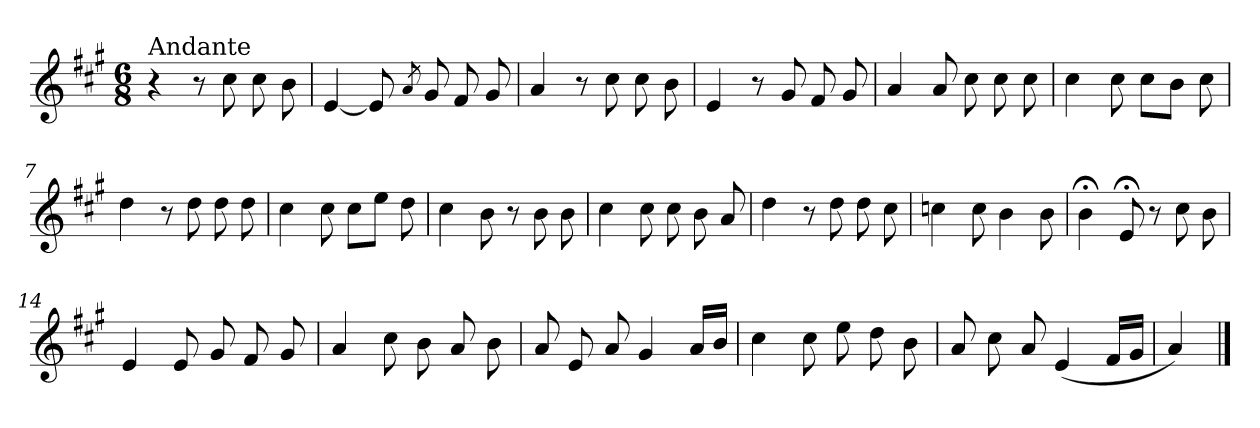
**kern
*part1
*staff1
*clefG2
*k[f#c#g#]
*A:
*M6/8
=1
!LO:TX:a:t=Andante
4r
8r
8cc#\
8cc#\
8b\
=2
[4e/
8e/]
8qa/
8g#/
8f#/
8g#/
=3
4a/
8r
8cc#\
8cc#\
8b\
=4
4e/
8r
8g#/
8f#/
8g#/
=5
4a/
8a/
8cc#\
8cc#\
8cc#\
!!LO:LB:g=z
=6
4cc#\
8cc#\
8cc#\L
8b\J
8cc#\
=7
4dd\
8r
8dd\
8dd\
8dd\
=8
4cc#\
8cc#\
8cc#\L
8ee\J
8dd\
=9
4cc#\
8b\
8r
8b\
8b\
=10
4cc#\
8cc#\
8cc#\
8b\
8a/
=11
4dd\
8r
8dd\
8dd\
8cc#\
!!LO:LB:g=z
=12
4ccn\
8cc\
4b\
8b\
=13
4b;<\
8e;</
8r
8cc#\
8b\
=14
4e/
8e/
8g#/
8f#/
8g#/
=15
4a/
8cc#\
8b\
8a/
8b\
=16
8a/
8e/
8a/
4g#/
16a/LL
16b/JJ
=17
4cc#\
8cc#\
8ee\
8dd\
8b\
!!LO:LB:g=z
=18
8a/
8cc#\
8a/
(<4e/
16f#/LL
16g#/JJ
=19
4a/)
==
*-
